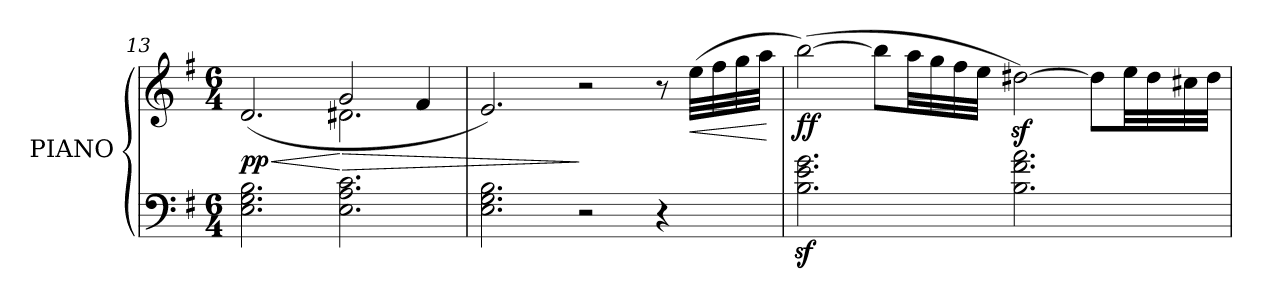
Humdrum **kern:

**kern	**kern	**dynam
*part1	*part1	*part1
*staff2	*staff1	*staff1/2
*I"PIANO	*	*
*I'Pno.	*	*
*clefF4	*clefG2	*
*k[f#]	*k[f#]	*
*M6/4	*M6/4	*
=13	=13	=13
!	!	!LO:HP:b
*	*^	*
!	!	!	!LO:DY:n=1:b
2.E\ 2.G\ 2.B\	(>2.d/	2.ryy	< pp
!	!	!	!LO:HP:n=1:b
2.E\ 2.A\ 2.c\	2g/	2.d#X\	[ >
.	4f#/	.	.
*	*v	*v	*
!!LO:LB:g=z
=14	=14	=14
2.E\ 2.G\ 2.B\	2.e/)	.
2r	2r	]
4r	8r	.
!	!	!LO:HP:b
.	(>32ee\LLL	<
.	32ff#\	.
.	32gg\	.
.	32aa\JJJ	.
.	.	[
=15	=15	=15
!	!	!LO:DY:b
2.B\z< 2.e\z< 2.g\z<	(>[2bb\)	ff
.	8bb\L]	.
.	32aa\LL	.
.	32gg\	.
.	32ff#\	.
.	32ee\JJJ	.
2.B\ 2.f#\ 2.a\	[2dd#Xz<\)	.
.	8dd#\L]	.
.	32ee\LL	.
.	32dd#\	.
.	32cc#X\	.
.	32dd#\JJJ	.
=	=	=
*-	*-	*-
